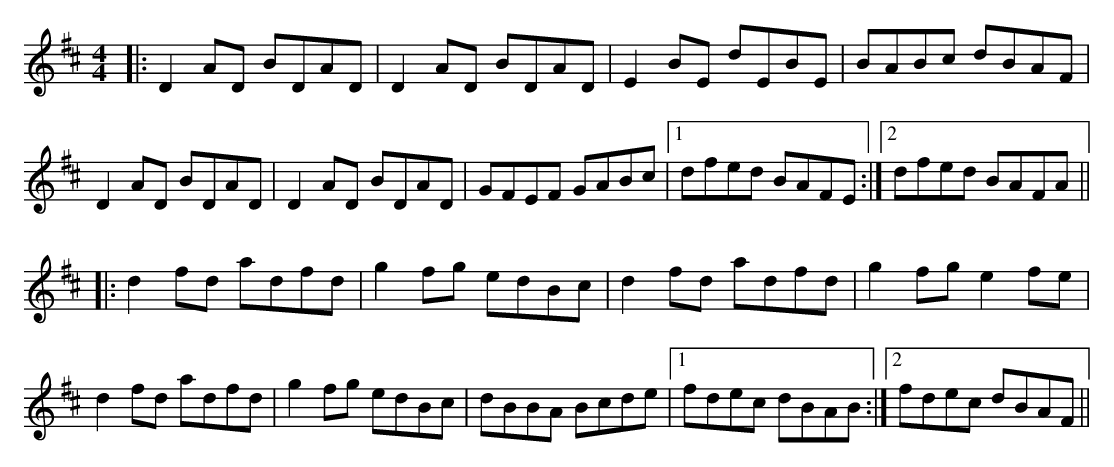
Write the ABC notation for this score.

X:1
M:4/4
K:D
|: D2AD BDAD|D2AD BDAD|E2BE dEBE|BABc dBAF|
D2AD BDAD|D2AD BDAD|GFEF GABc|1 dfed BAFE:|2 dfed BAFA||
|: d2fd adfd|g2fg edBc|d2fd adfd|g2fg e2fe|
d2fd adfd|g2fg edBc|dBBA Bcde|1 fdec dBAB:|2 fdec dBAF||
